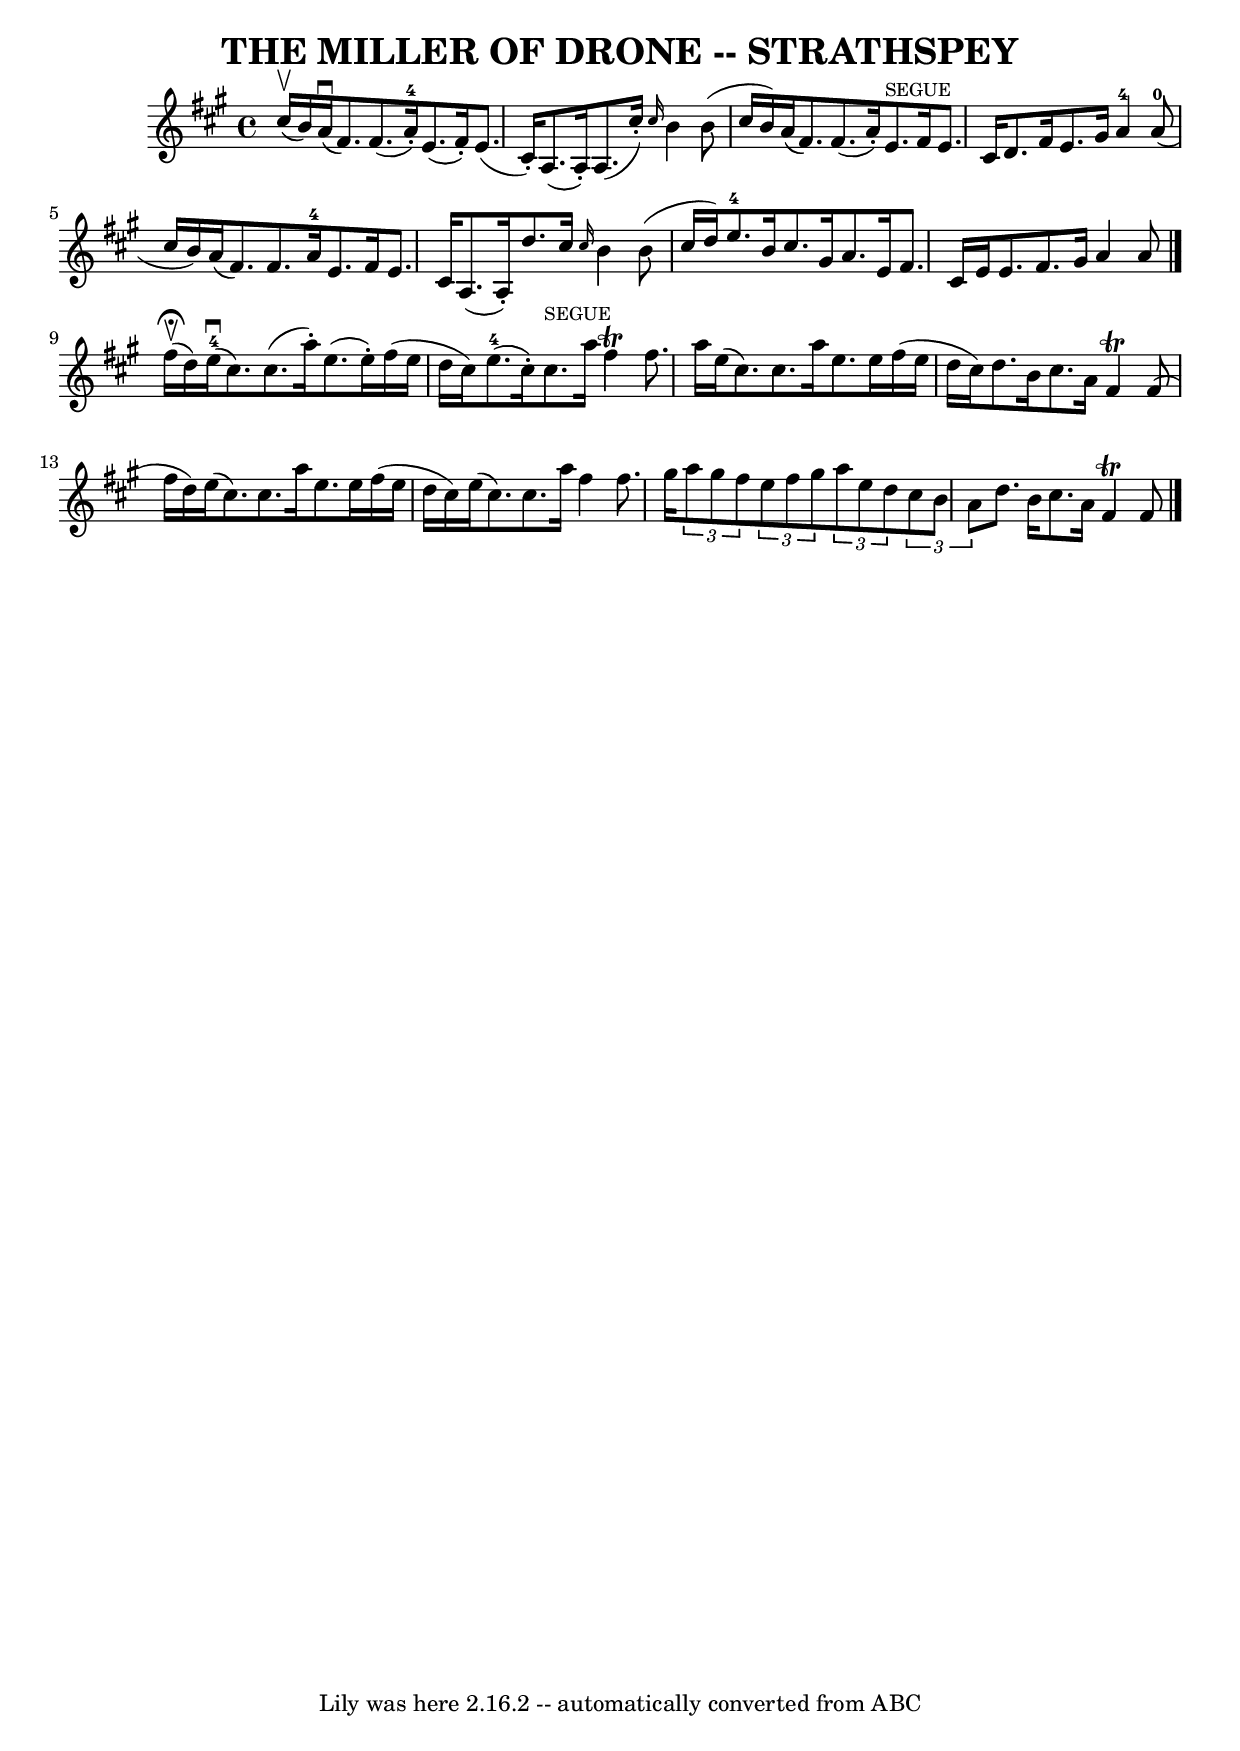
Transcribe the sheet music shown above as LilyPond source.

\version "2.16.2"
\include "Mammoth.ily"
\header {
  %% book = "Ryan's Mammoth Collection of Fiddle Tunes"
  crossRefNumber = "1"
  footnotes = ""
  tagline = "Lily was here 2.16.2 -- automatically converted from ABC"
  title = "THE MILLER OF DRONE -- STRATHSPEY"

}
voicedefault =  {


  \override Staff.TimeSignature #'style = #'C
  \time 4/4 
  \key a \major
				% %slurgraces 1
  cis''16 (^\upbow b'16)   |
  a'16 (^\downbow fis'8.)  
  fis'8. (a'16-4-.) e'8. (fis'16 -.) e'8. (cis'16 -.)   
  |
  a8. (a16 -.) a8. (cis''16 -.) \grace { cis''16  
				       }   
  b'4 b'8 (cis''16 b'16)   |
  a'16 (fis'8.) fis'8. 
  (a'16 -.) e'8.^\segue fis'16 e'8. cis'16    |
  d'8.  
  fis'16 e'8. gis'16 a'4-4 a'8-0(cis''16 b'16)   
  |
  a'16 (fis'8.) fis'8. a'16-4 e'8. fis'16 e'8. 
  cis'16    |
  a8. (a16 -.) d''8. cis''16  \grace {    
    cis''16  
  } b'4 b'8 (cis''16 d''16)   |
  e''8.-4   
  b'16 cis''8. gis'16 a'8. e'16 fis'8. cis'16    |
  
  e'16 e'8. fis'8. gis'16 a'4 a'8    \bar "|." fis''16 ^\fermata(^\upbow d''16)   |
  e''16-4(^\downbow cis''8. 
  ) cis''8. (a''16 -.) e''8. (e''16 -.) fis''16 (e''16    
  d''16 cis''16)   |
  e''8.-4(cis''16 -.) cis''8. ^\segue a''16 fis''4^\trill fis''8. a''16    |
  e''16 (
  cis''8.) cis''8. a''16 e''8. e''16 fis''16 (e''16 d''16  
  cis''16)   |
  d''8. b'16 cis''8. a'16 fis'4^\trill   
  fis'8 (fis''16 d''16)   |
  e''16 (cis''8.) cis''8.   
  a''16 e''8. e''16 fis''16 (e''16 d''16 cis''16)   
  |
  e''16 (cis''8.) cis''8. a''16 fis''4 fis''8.    
  gis''16    |
  \times 2/3 { a''8 gis''8 fis''8  
	     }   
  \times 2/3 { e''8 fis''8 gis''8  
	     }   \times 2/3 { a''8 e''8    
			      d''8  
			    }   \times 2/3 { cis''8 b'8 a'8  
					   }   |
  d''8. b'16    
  cis''8. a'16 fis'4^\trill fis'8      \bar "|."   

}

\score{
  <<

    \context Staff="default"
    {
      \voicedefault 
      
    }

  >>
  \layout {
    
  }
  \midi {
  }

}
